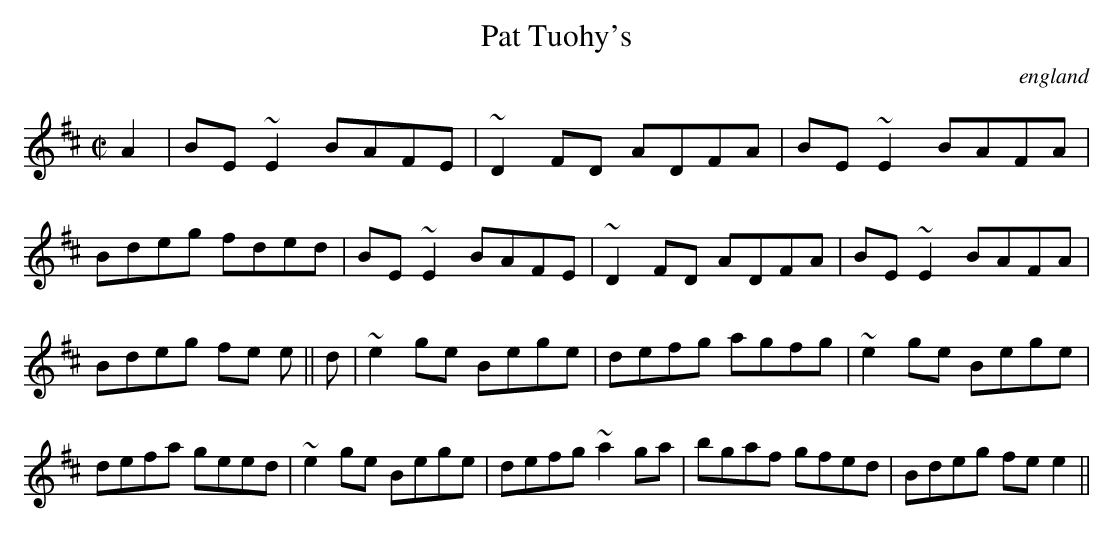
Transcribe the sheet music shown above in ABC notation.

X:1
T:Pat Tuohy's
O:england
E:9
M:C|
K:EDor
A2|BE~E2 BAFE|~D2FD ADFA|BE~E2 BAFA|Bdeg fded|\
BE~E2 BAFE|~D2FD ADFA|BE~E2 BAFA|Bdeg fe e||\
d|~e2 ge Bege|defg agfg|~e2 ge Bege|defa geed|\
~e2 ge Bege|defg ~a2 ga|bgaf gfed|Bdeg fe e2||
